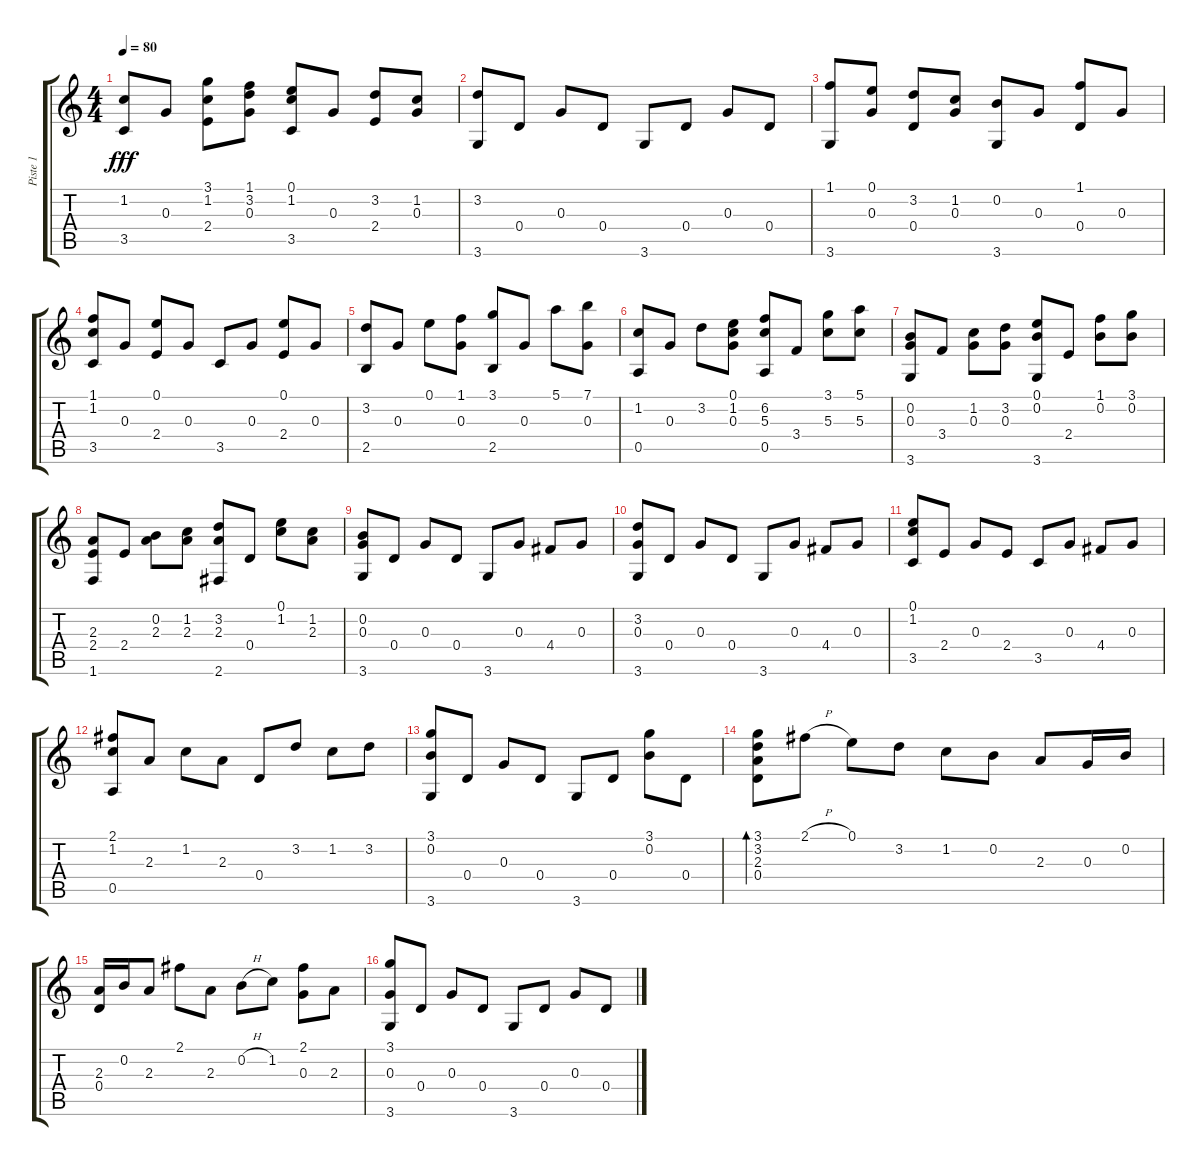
\track ("Piste 1" "Piste 1") {instrument acousticguitarnylon}
\staff {score tabs}
\tuning (E4 B3 G3 D3 A2 E2) {hide}
\ts (4 4)
\tempo 80
\clef g2
\ks c
(1.2 3.5).8{dy fff instrument acousticguitarnylon} 0.3.8 (3.1 1.2 2.4).8 (1.1 3.2 0.3).8 (0.1 1.2 3.5).8 0.3.8 (3.2 2.4).8 (1.2 0.3).8 |
(3.2 3.6).8 0.4.8 0.3.8 0.4.8 3.6.8 0.4.8 0.3.8 0.4.8 |
(1.1 3.6).8 (0.1 0.3).8 (3.2 0.4).8 (1.2 0.3).8 (0.2 3.6).8 0.3.8 (1.1 0.4).8 0.3.8 |
(1.1 1.2 3.5).8 0.3.8 (0.1 2.4).8 0.3.8 3.5.8 0.3.8 (0.1 2.4).8 0.3.8 |
(3.2 2.5).8 0.3.8 0.1.8 (1.1 0.3).8 (3.1 2.5).8 0.3.8 5.1.8 (7.1 0.3).8 |
(1.2 0.5).8 0.3.8 3.2.8 (0.1 1.2 0.3).8 (6.2 5.3 0.5).8 3.4.8 (3.1 5.3).8 (5.1 5.3).8 |
(0.2 0.3 3.6).8 3.4.8 (1.2 0.3).8 (3.2 0.3).8 (0.1 0.2 3.6).8 2.4.8 (1.1 0.2).8 (3.1 0.2).8 |
(2.3 2.4 1.6).8 2.4.8 (0.2 2.3).8 (1.2 2.3).8 (3.2 2.3 2.6).8 0.4.8 (0.1 1.2).8 (1.2 2.3).8 |
(0.2 0.3 3.6).8 0.4.8 0.3.8 0.4.8 3.6.8 0.3.8 4.4.8 0.3.8 |
(3.2 0.3 3.6).8 0.4.8 0.3.8 0.4.8 3.6.8 0.3.8 4.4.8 0.3.8 |
(0.1 1.2 3.5).8 2.4.8 0.3.8 2.4.8 3.5.8 0.3.8 4.4.8 0.3.8 |
(2.1 1.2 0.5).8 2.3.8 1.2.8 2.3.8 0.4.8 3.2.8 1.2.8 3.2.8 |
(3.1 0.2 3.6).8 0.4.8 0.3.8 0.4.8 3.6.8 0.4.8 (3.1 0.2).8 0.4.8 |
(3.1 3.2 2.3 0.4).8{bd 60} 2.1{h}.8 0.1.8 3.2.8 1.2.8 0.2.8 2.3.8 0.3.16 0.2.16 |
(2.3 0.4).16 0.2.16 2.3.8 2.1.8 2.3.8 0.2{h}.8 1.2.8 (2.1 0.3).8 2.3.8 |
(3.1 0.3 3.6).8 0.4.8 0.3.8 0.4.8 3.6.8 0.4.8 0.3.8 0.4.8
